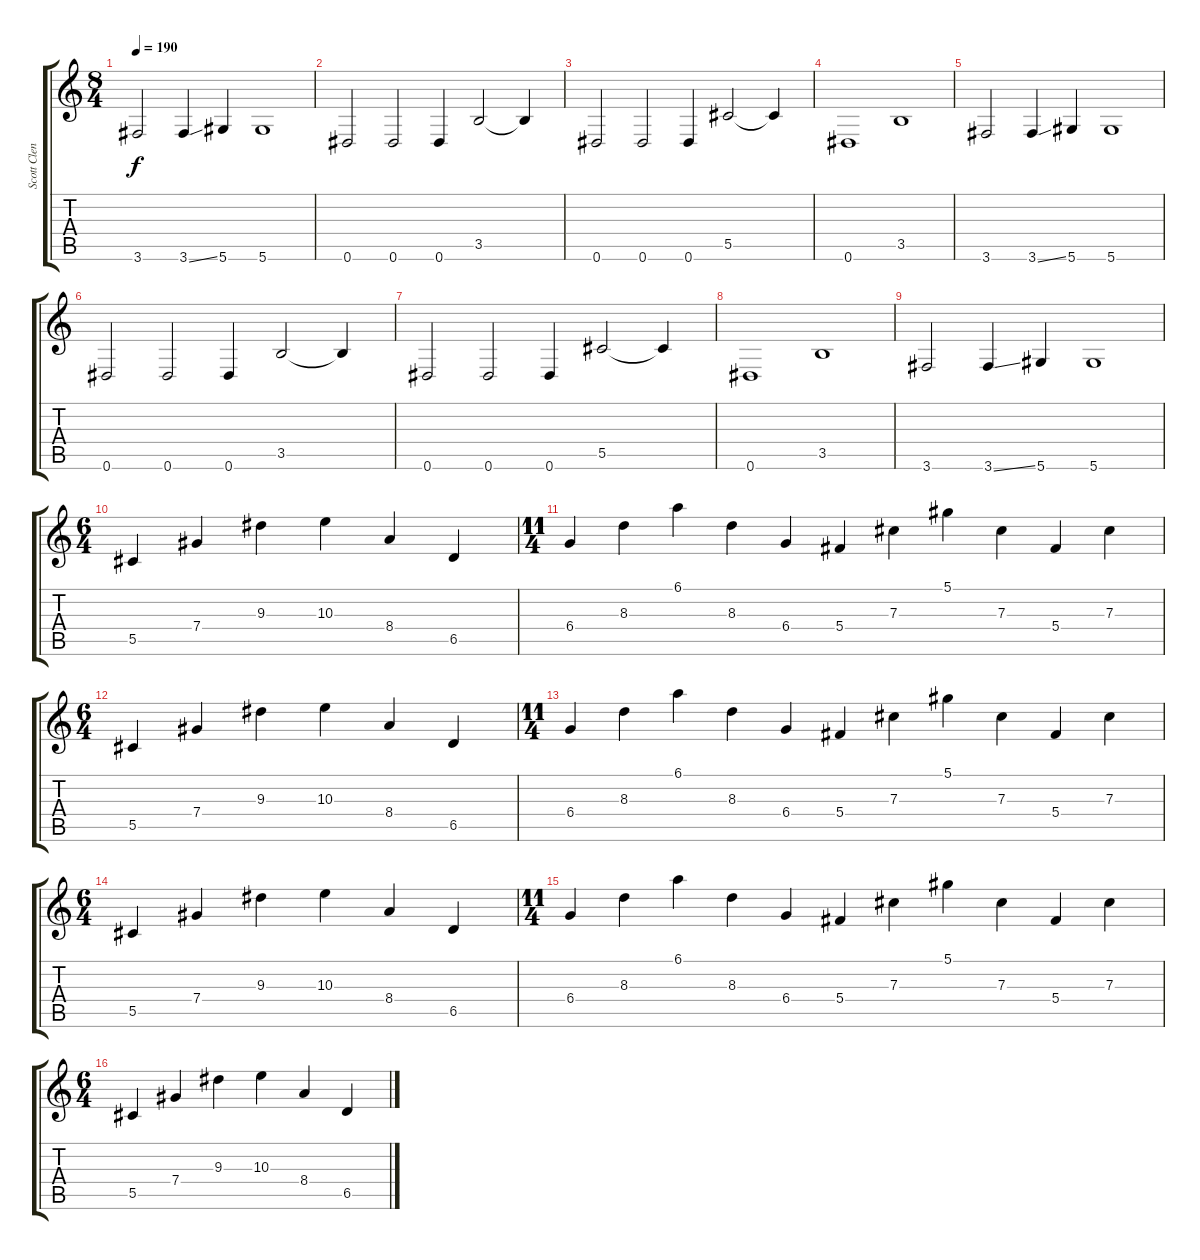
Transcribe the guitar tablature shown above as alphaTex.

\track ("Scott Clendenin" "Scott Clen") {instrument electricbasspick}
\staff {score tabs}
\tuning (Eb4 Bb3 Gb3 Db3 Ab2 Eb2) {hide}
\ts (8 4)
\tempo 190
\clef g2
\ks c
3.6.2{dy f} 3.6{ss}.4 5.6.4 5.6.1 |
0.6.2 0.6.2 0.6.4 3.5.2 3.5{t}.4 |
0.6.2 0.6.2 0.6.4 5.5.2 5.5{t}.4 |
0.6.1 3.5.1 |
3.6.2 3.6{ss}.4 5.6.4 5.6.1 |
0.6.2 0.6.2 0.6.4 3.5.2 3.5{t}.4 |
0.6.2 0.6.2 0.6.4 5.5.2 5.5{t}.4 |
0.6.1 3.5.1 |
3.6.2 3.6{ss}.4 5.6.4 5.6.1 |
\ts (6 4)
5.5.4 7.4.4 9.3.4 10.3.4 8.4.4 6.5.4 |
\ts (11 4)
6.4.4 8.3.4 6.1.4 8.3.4 6.4.4 5.4.4 7.3.4 5.1.4 7.3.4 5.4.4 7.3.4 |
\ts (6 4)
5.5.4 7.4.4 9.3.4 10.3.4 8.4.4 6.5.4 |
\ts (11 4)
6.4.4 8.3.4 6.1.4 8.3.4 6.4.4 5.4.4 7.3.4 5.1.4 7.3.4 5.4.4 7.3.4 |
\ts (6 4)
5.5.4 7.4.4 9.3.4 10.3.4 8.4.4 6.5.4 |
\ts (11 4)
6.4.4 8.3.4 6.1.4 8.3.4 6.4.4 5.4.4 7.3.4 5.1.4 7.3.4 5.4.4 7.3.4 |
\ts (6 4)
5.5.4 7.4.4 9.3.4 10.3.4 8.4.4 6.5.4
